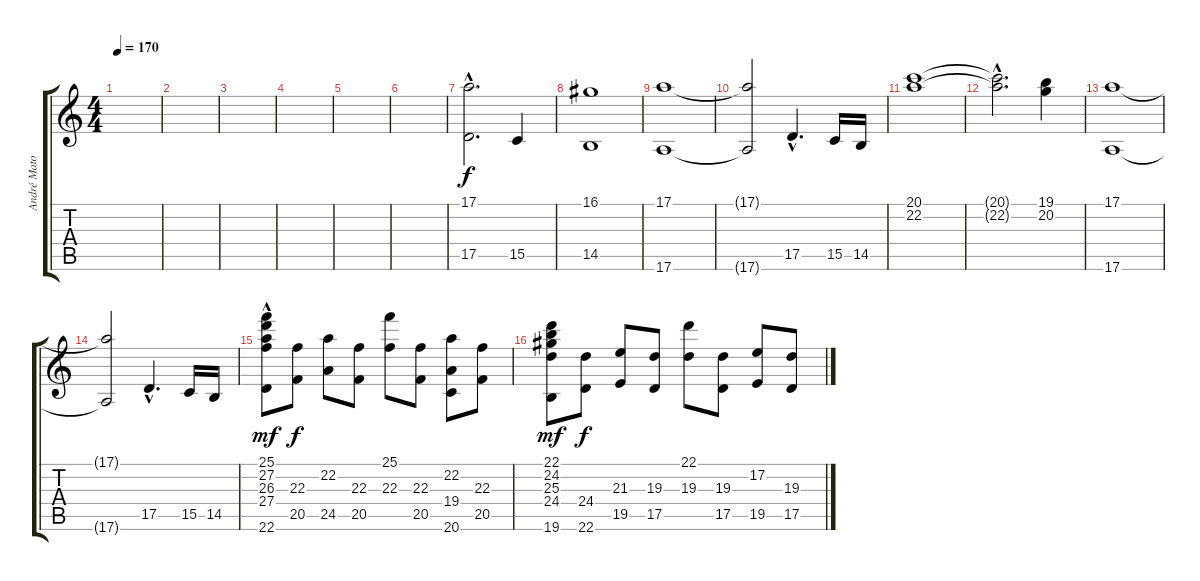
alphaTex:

\track ("André Matos (Teclado)" "André Mato") {instrument stringensemble1}
\staff {score tabs}
\tuning (E4 B3 G3 D3 A2 E2) {hide}
\ts (4 4)
\tempo 170
\clef g2
\ks c
|
|
|
|
|
|
(17.1 17.5{hac}).2{d} 15.5.4 |
(16.1 14.5).1 |
(17.1 17.6).1 |
(17.1{t} 17.6{t}).2 17.5{hac}.4{d} 15.5.16 14.5.16 |
(20.1 22.2).1 |
(20.1{hac t} 22.2{hac t}).2{d} (19.1 20.2).4 |
(17.1 17.6).1 |
(17.1{t} 17.6{t}).2 17.5{hac}.4{d} 15.5.16 14.5.16 |
(25.1 27.2 26.3 27.4 22.6{hac}).8{dy mf} (22.3 20.5).8{dy f} (22.2 24.5).8 (22.3 20.5).8 (25.1 22.3).8 (22.3 20.5).8 (22.2 19.4 20.6).8 (22.3 20.5).8 |
(22.1 24.2 25.3 24.4 19.6).8{dy mf} (24.4 22.6).8{dy f} (21.3 19.5).8 (19.3 17.5).8 (22.1 19.3).8 (19.3 17.5).8 (17.2 19.5).8 (19.3 17.5).8
